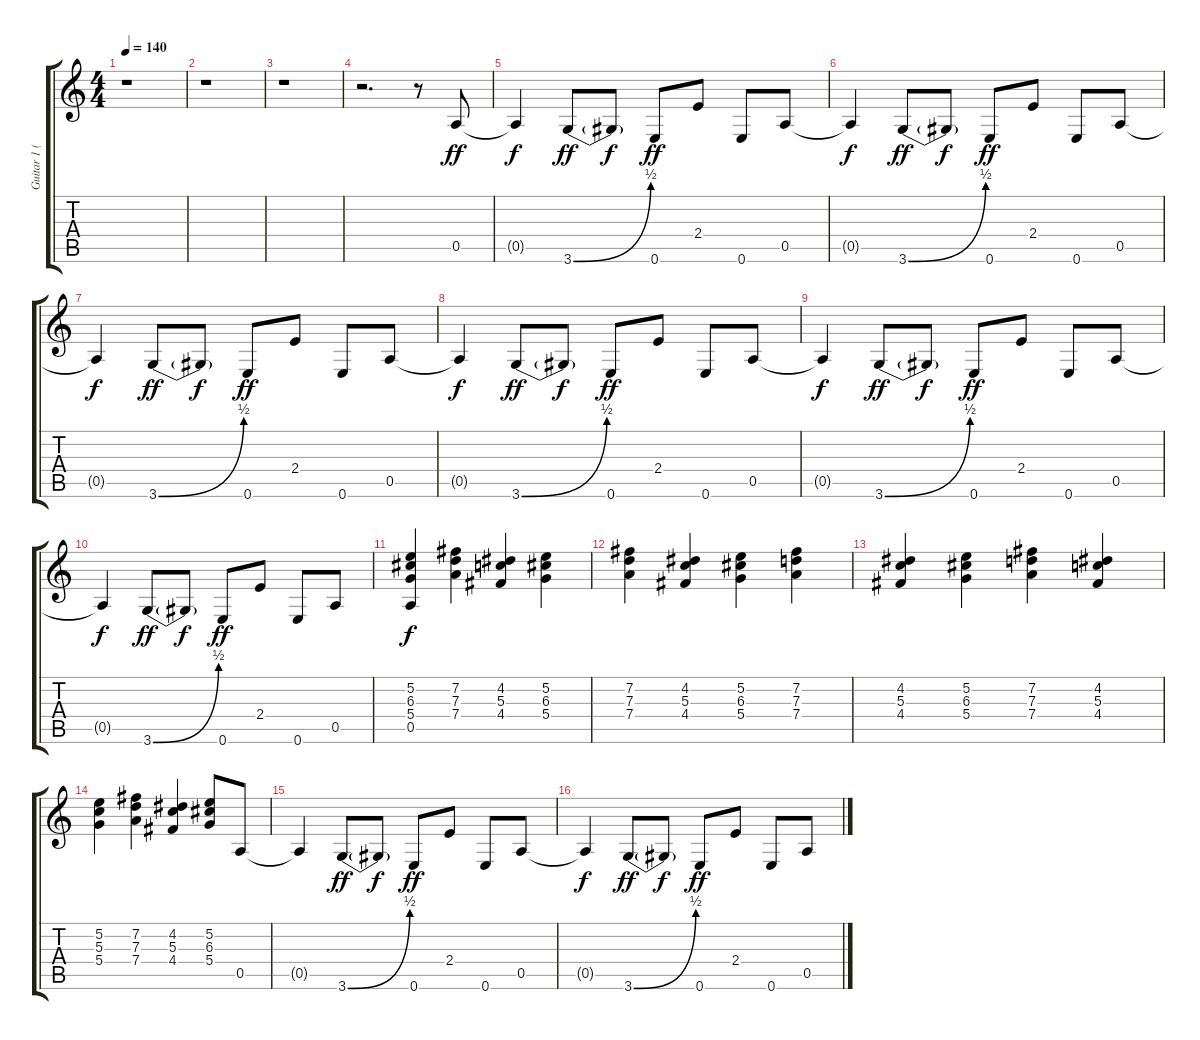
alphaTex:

\track ("Guitar 1 (Lead)" "Guitar 1 (") {instrument overdrivenguitar}
\staff {score tabs}
\tuning (E4 B3 G3 D3 A2 E2) {hide}
\ts (4 4)
\tempo 140
\clef g2
\ks c
r.1{dy ff instrument overdrivenguitar} |
r.1 |
r.1 |
r.2{d} r.8 0.5.8 |
0.5{t}.4{dy f} 3.6{be (bend 0 0 60 2)}.8{dy ff} 3.6{t}.8{dy f} 0.6.8{dy ff} 2.4.8 0.6.8 0.5.8 |
0.5{t}.4{dy f} 3.6{be (bend 0 0 60 2)}.8{dy ff} 3.6{t}.8{dy f} 0.6.8{dy ff} 2.4.8 0.6.8 0.5.8 |
0.5{t}.4{dy f} 3.6{be (bend 0 0 60 2)}.8{dy ff} 3.6{t}.8{dy f} 0.6.8{dy ff} 2.4.8 0.6.8 0.5.8 |
0.5{t}.4{dy f} 3.6{be (bend 0 0 60 2)}.8{dy ff} 3.6{t}.8{dy f} 0.6.8{dy ff} 2.4.8 0.6.8 0.5.8 |
0.5{t}.4{dy f} 3.6{be (bend 0 0 60 2)}.8{dy ff} 3.6{t}.8{dy f} 0.6.8{dy ff} 2.4.8 0.6.8 0.5.8 |
0.5{t}.4{dy f} 3.6{be (bend 0 0 60 2)}.8{dy ff} 3.6{t}.8{dy f} 0.6.8{dy ff} 2.4.8 0.6.8 0.5.8 |
(5.2 6.3 5.4 0.5).4{dy f} (7.2 7.3 7.4).4 (4.2 5.3 4.4).4 (5.2 6.3 5.4).4 |
(7.2 7.3 7.4).4 (4.2 5.3 4.4).4 (5.2 6.3 5.4).4 (7.2 7.3 7.4).4 |
(4.2 5.3 4.4).4 (5.2 6.3 5.4).4 (7.2 7.3 7.4).4 (4.2 5.3 4.4).4 |
(5.2 5.3 5.4).4 (7.2 7.3 7.4).4 (4.2 5.3 4.4).4 (5.2 6.3 5.4).8 0.5.8 |
0.5{t}.4 3.6{be (bend 0 0 60 2)}.8{dy ff} 3.6{t}.8{dy f} 0.6.8{dy ff} 2.4.8 0.6.8 0.5.8 |
0.5{t}.4{dy f} 3.6{be (bend 0 0 60 2)}.8{dy ff} 3.6{t}.8{dy f} 0.6.8{dy ff} 2.4.8 0.6.8 0.5.8
